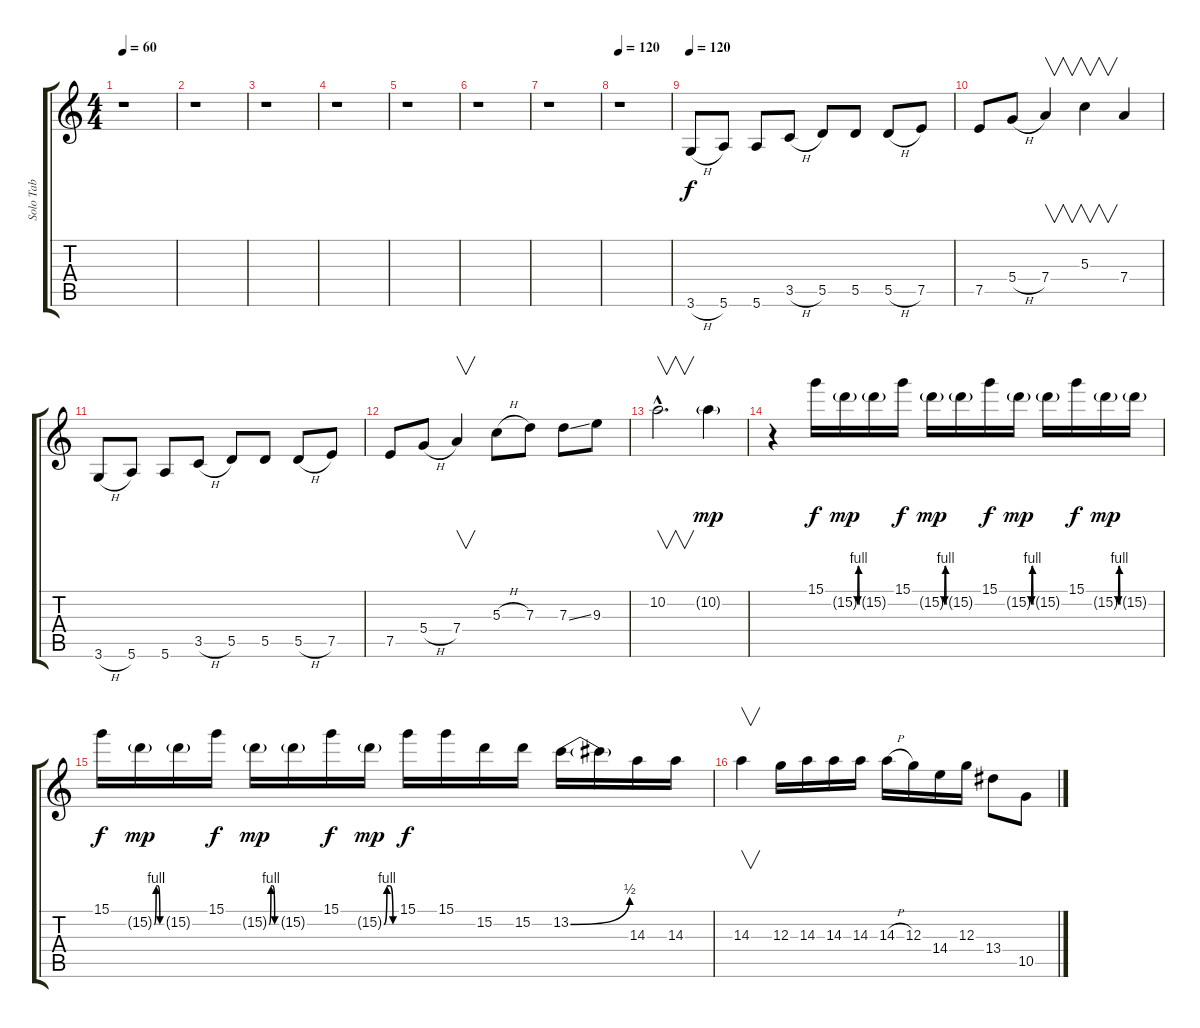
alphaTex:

\track ("Solo Tab" "Solo Tab") {instrument overdrivenguitar}
\staff {score tabs}
\tuning (E4 B3 G3 D3 A2 E2) {hide}
\ts (4 4)
\tempo 60
\clef g2
\ks c
r.1{dy f} |
r.1 |
r.1 |
r.1 |
r.1 |
r.1 |
r.1 |
\tempo 120
r.1 |
\tempo 120
3.6{h}.8{balance 12} 5.6.8 5.6.8 3.5{h}.8 5.5.8 5.5.8 5.5{h}.8 7.5.8 |
7.5.8 5.4{h}.8 7.4.4{v} 5.3.4{v} 7.4.4 |
3.6{h}.8 5.6.8 5.6.8 3.5{h}.8 5.5.8 5.5.8 5.5{h}.8 7.5.8 |
7.5.8 5.4{h}.8 7.4.4{v} 5.3{h}.8 7.3.8 7.3{ss}.8 9.3.8 |
10.2{hac}.2{v d} 10.2{g}.4{dy mp} |
r.4 15.1.16{dy f} 15.2{be (custom 0 0 15 4 30 4 45 0 60 0) g}.16{dy mp} 15.2{g}.16 15.1.16{dy f} 15.2{be (custom 0 0 15 4 30 4 45 0 60 0) g}.16{dy mp} 15.2{g}.16 15.1.16{dy f} 15.2{be (custom 0 0 15 4 30 4 45 0 60 0) g}.16{dy mp} 15.2{g}.16 15.1.16{dy f} 15.2{be (custom 0 0 15 4 30 4 45 0 60 0) g}.16{dy mp} 15.2{g}.16 |
15.1.16{dy f} 15.2{be (custom 0 0 15 4 30 4 45 0 60 0) g}.16{dy mp} 15.2{g}.16 15.1.16{dy f} 15.2{be (custom 0 0 15 4 30 4 45 0 60 0) g}.16{dy mp} 15.2{g}.16 15.1.16{dy f} 15.2{be (custom 0 0 15 4 30 4 45 0 60 0) g}.16{dy mp} 15.1.16{dy f} 15.1.16 15.2.16 15.2.16 13.2{be (bend 0 0 60 2)}.16 13.2{t}.16 14.3.16 14.3.16 |
14.3.4{v} 12.3.16 14.3.16 14.3.16 14.3.16 14.3{h}.16 12.3.16 14.4.16 12.3.16 13.4.8 10.5.8
